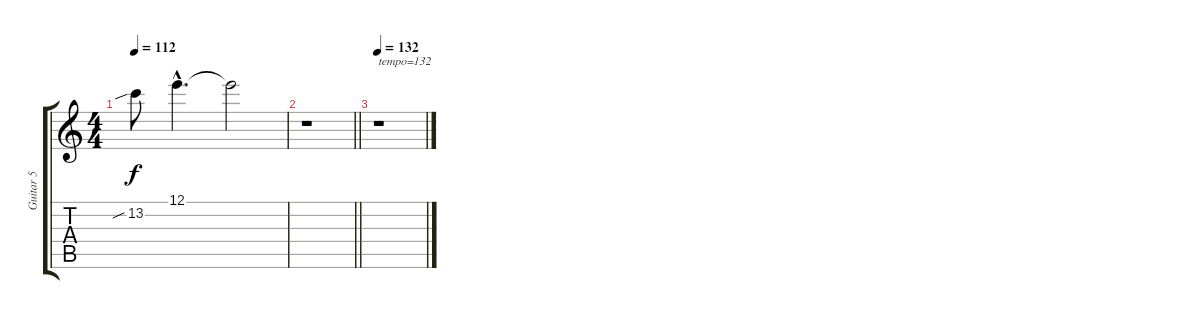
\track ("Guitar 5" "Guitar 5") {instrument distortionguitar}
\staff {score tabs}
\tuning (E4 B3 G3 D3 A2 E2) {hide}
\ts (4 4)
\tempo 112
\clef g2
\ks c
13.2{sib}.8{dy f} 12.1{hac}.4{d} 12.1{t}.2 |
\barLineRight lightlight
r.1 |
\tempo 132
r.1{txt "tempo=132"}
